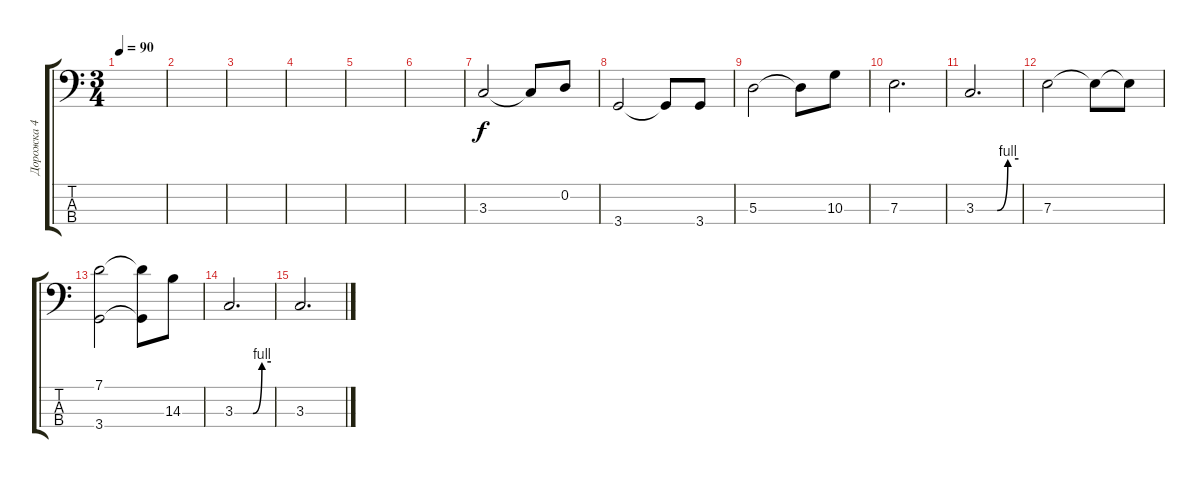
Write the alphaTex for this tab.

\track ("Дорожка 4" "Дорожка 4") {instrument electricbasspick}
\staff {score tabs}
\tuning (G2 D2 A1 E1) {hide}
\ts (3 4)
\tempo 90
\clef f4
\ks c
|
|
|
|
|
|
3.3.2 3.3{t}.8 0.2.8 |
3.4.2 3.4{t}.8 3.4.8 |
5.3.2 5.3{t}.8 10.3.8 |
7.3.2{d} |
3.3{be (custom 0 0 30 0 45 4 60 4)}.2{d} |
7.3.2 7.3{t}.8 7.3{t}.8 |
(7.1 3.4).2 (7.1{t} 3.4{t}).8 14.3.8 |
3.3{be (custom 0 0 30 0 45 4 60 4)}.2{d} |
3.3.2{d}
